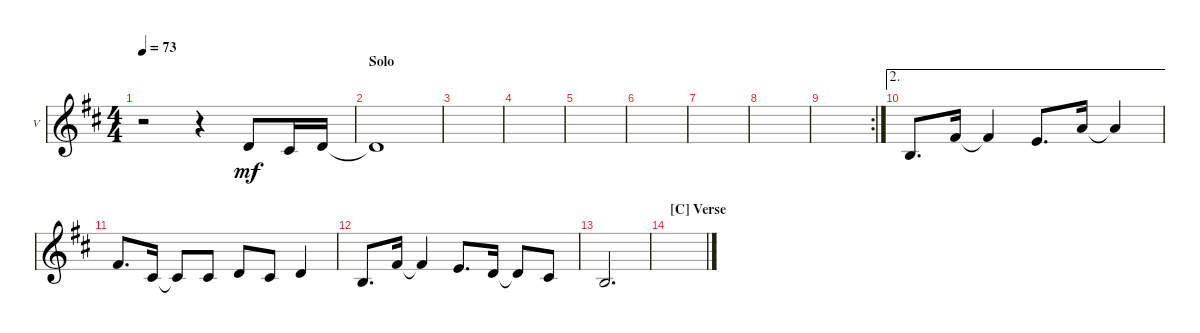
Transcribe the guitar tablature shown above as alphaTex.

\defaultSystemsLayout 4
\bracketExtendMode groupsimilarinstruments
\firstSystemTrackNameOrientation horizontal
\otherSystemsTrackNameOrientation horizontal
\track ("Vocal" "V") {mute instrument voiceoohs}
\staff {score}
\tuning (E4 B3 G3 D3 A2 E2)
\ts (4 4)
\tempo 73
\clef g2
\ks d
r.2{dy mf beam Down} r.4{beam Down} 3.2{acc forcenatural}.8{beam Up} 2.2{acc #}.16{beam Up} 3.2{acc forcenatural}.16{beam Up} |
\section ("" "Solo")
3.2{t acc forcenatural}.1{beam Up} |
|
|
|
|
|
|
\rc 2
|
\ae 2
0.2{acc forcenatural}.8{d beam Up} 2.1{acc #}.16{beam Up} 2.1{t acc #}.4{beam Up} 5.2{acc forcenatural}.8{d beam Up} 5.1{acc forcenatural}.16{beam Up} 5.1{t acc forcenatural}.4{beam Up} |
2.1{acc #}.8{d beam Up} 2.2{acc #}.16{beam Up} 2.2{t acc #}.8{beam Up} 2.2{acc #}.8{beam Up} 3.2{acc forcenatural}.8{beam Up} 2.2{acc #}.8{beam Up} 3.2{acc forcenatural}.4{beam Up} |
4.3{acc forcenatural}.8{d beam Up} 2.1{acc #}.16{beam Up} 2.1{t acc #}.4{beam Up} 5.2{acc forcenatural}.8{d beam Up} 3.2{acc forcenatural}.16{beam Up} 3.2{t acc forcenatural}.8{beam Up} 2.2{acc #}.8{beam Up} |
0.2{acc forcenatural}.2{d beam Up} |
\section ("C" "Verse")
